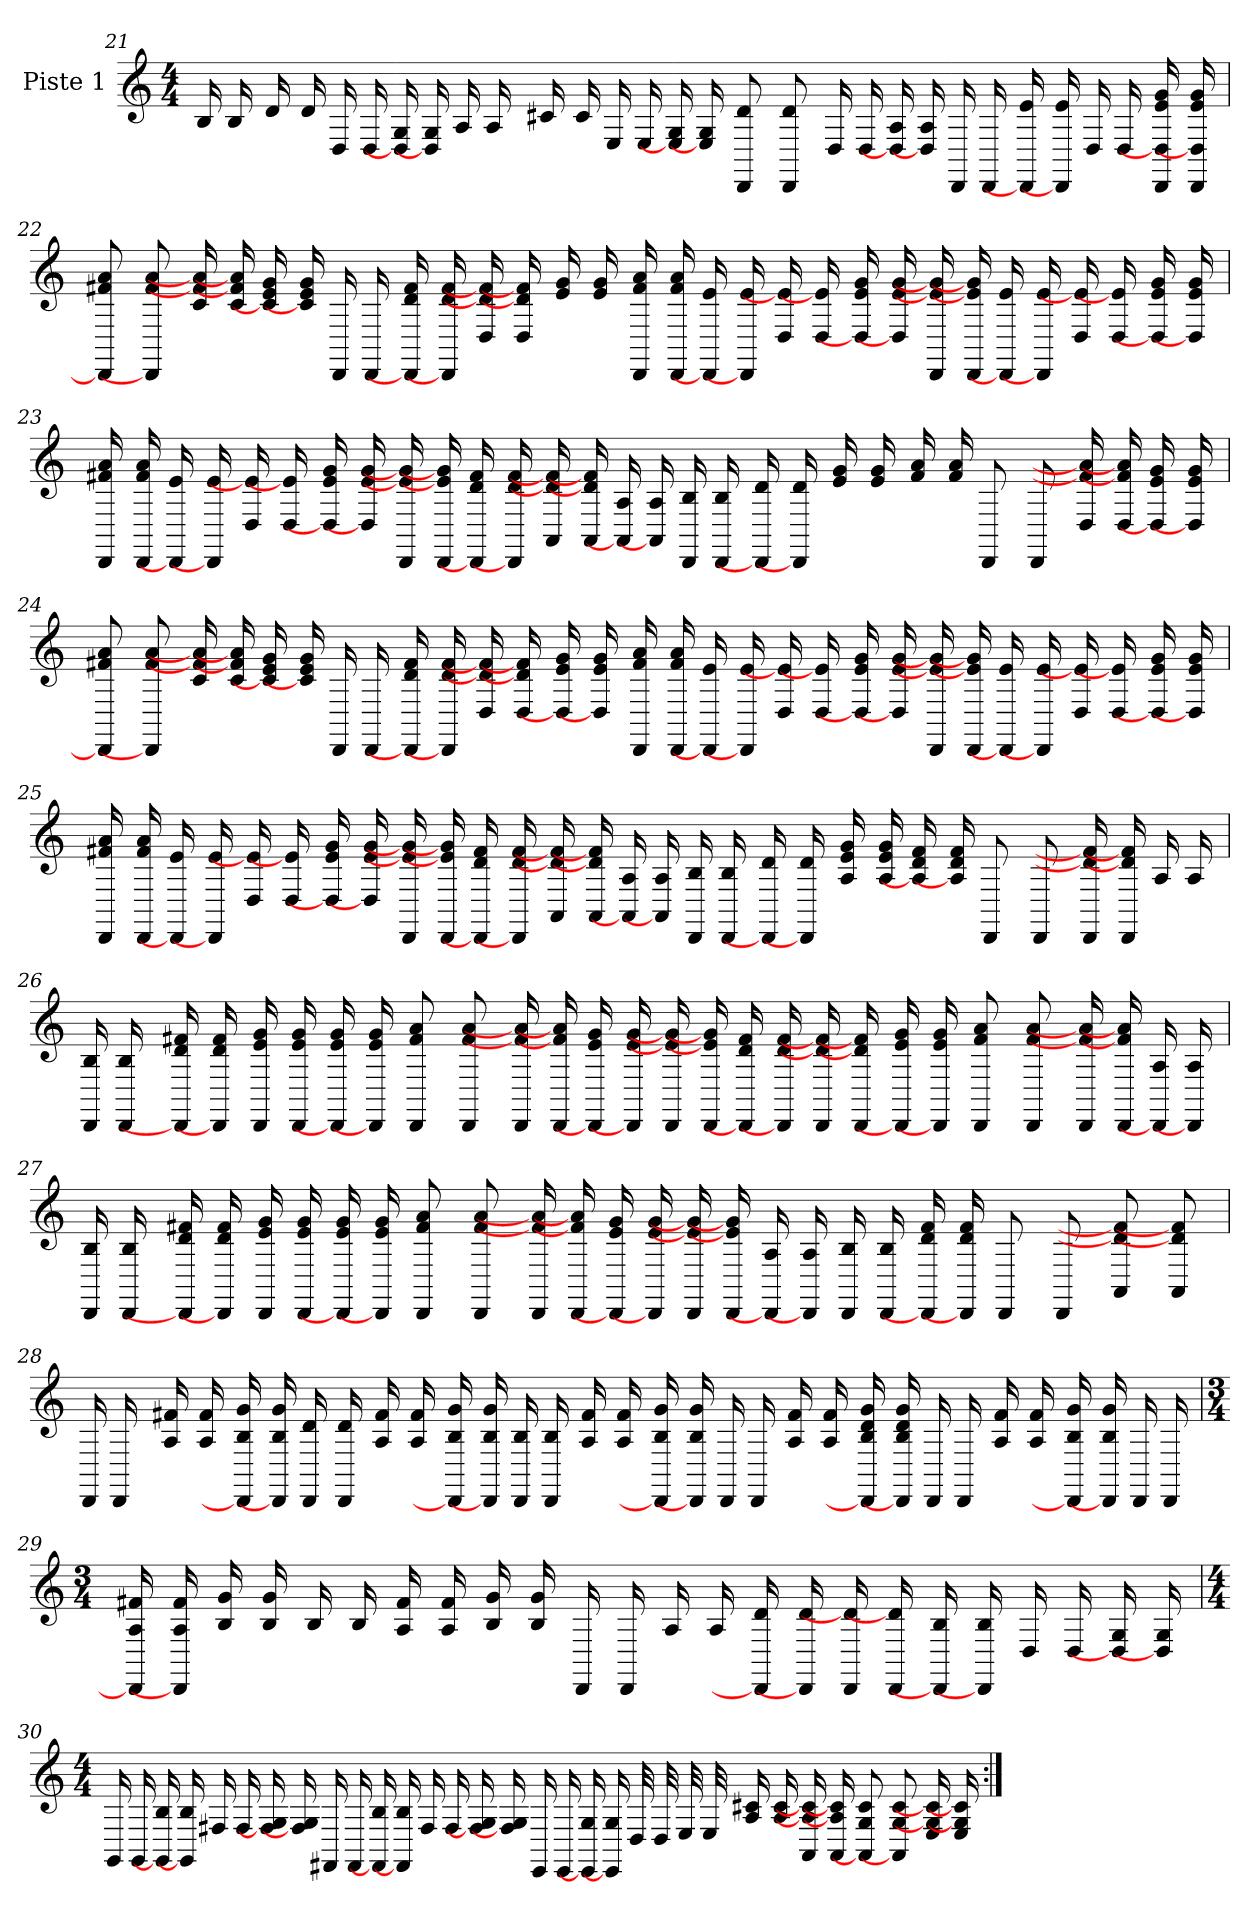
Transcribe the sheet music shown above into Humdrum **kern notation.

**kern
*part1
*staff1
*I"Piste 1
*
*k[]
*M4/4
=21
16B
16B
16d
16d
16D
16D
16G 16D]
16G 16D]
16A
16A
16c#
16c#
16E
16E
16G 16E]
16G 16E]
8d 8DD
8d 8DD
16D
16D
16A 16D]
16A 16D]
16DD
16DD
16e 16DD]
16e 16DD]
16D
16D
16g 16e 16D] 16DD
16g 16e 16D] 16DD
=22
8a 8f# 8DD]
8a 8f# 8DD]
16a] 16f#] 16c
16a] 16f#] 16c
16g 16e 16c]
16g 16e 16c]
16DD
16DD
16f# 16d 16DD]
16f# 16d 16DD]
16f#] 16d] 16D
16f#] 16d] 16D
16g 16e
16g 16e
16a 16f# 16DD
16a 16f# 16DD
16e 16DD]
16e 16DD]
16e] 16D
16e] 16D
16g 16e 16D]
16g 16e 16D]
16g] 16e] 16DD
16g] 16e] 16DD
16e 16DD]
16e 16DD]
16e] 16D
16e] 16D
16g 16e 16D]
16g 16e 16D]
=23
16a 16f# 16DD
16a 16f# 16DD
16e 16DD]
16e 16DD]
16e] 16D
16e] 16D
16g 16e 16D]
16g 16e 16D]
16g] 16e] 16DD
16g] 16e] 16DD
16f# 16d 16DD]
16f# 16d 16DD]
16f#] 16d] 16AA
16f#] 16d] 16AA
16A 16AA]
16A 16AA]
16B 16DD
16B 16DD
16d 16DD]
16d 16DD]
16g 16e
16g 16e
16a 16f#
16a 16f#
8DD
8DD
16a] 16f#] 16D
16a] 16f#] 16D
16g 16e 16D]
16g 16e 16D]
=24
8a 8f# 8DD]
8a 8f# 8DD]
16a] 16f#] 16c
16a] 16f#] 16c
16g 16e 16c]
16g 16e 16c]
16DD
16DD
16f# 16d 16DD]
16f# 16d 16DD]
16f#] 16d] 16D
16f#] 16d] 16D
16g 16e 16D]
16g 16e 16D]
16a 16f# 16DD
16a 16f# 16DD
16e 16DD]
16e 16DD]
16e] 16D
16e] 16D
16g 16e 16D]
16g 16e 16D]
16g] 16e] 16DD
16g] 16e] 16DD
16e 16DD]
16e 16DD]
16e] 16D
16e] 16D
16g 16e 16D]
16g 16e 16D]
=25
16a 16f# 16DD
16a 16f# 16DD
16e 16DD]
16e 16DD]
16e] 16D
16e] 16D
16g 16e 16D]
16g 16e 16D]
16g] 16e] 16DD
16g] 16e] 16DD
16f# 16d 16DD]
16f# 16d 16DD]
16f#] 16d] 16AA
16f#] 16d] 16AA
16A 16AA]
16A 16AA]
16B 16DD
16B 16DD
16d 16DD]
16d 16DD]
16g 16e 16A
16g 16e 16A
16f# 16d 16A]
16f# 16d 16A]
8DD
8DD
16f#] 16d] 16DD
16f#] 16d] 16DD
16A
16A
=26
16B 16DD
16B 16DD
16f# 16d 16DD]
16f# 16d 16DD]
16g 16e 16DD
16g 16e 16DD
16g 16e 16DD]
16g 16e 16DD]
8a 8f# 8DD
8a 8f# 8DD
16a] 16f#] 16DD
16a] 16f#] 16DD
16g 16e 16DD]
16g 16e 16DD]
16g] 16e] 16DD
16g] 16e] 16DD
16f# 16d 16DD]
16f# 16d 16DD]
16f#] 16d] 16DD
16f#] 16d] 16DD
16g 16e 16DD]
16g 16e 16DD]
8a 8f# 8DD
8a 8f# 8DD
16a] 16f#] 16DD
16a] 16f#] 16DD
16A 16DD]
16A 16DD]
=27
16B 16DD
16B 16DD
16f# 16d 16DD]
16f# 16d 16DD]
16g 16e 16DD
16g 16e 16DD
16g 16e 16DD]
16g 16e 16DD]
8a 8f# 8DD
8a 8f# 8DD
16a] 16f#] 16DD
16a] 16f#] 16DD
16g 16e 16DD]
16g 16e 16DD]
16g] 16e] 16DD
16g] 16e] 16DD
16A 16DD]
16A 16DD]
16B 16DD
16B 16DD
16f# 16d 16DD]
16f# 16d 16DD]
8DD
8DD
8f#] 8d] 8AA
8f#] 8d] 8AA
=28
16DD
16DD
16f# 16A
16f# 16A
16g 16B 16DD]
16g 16B 16DD]
16d 16DD
16d 16DD
16f# 16A
16f# 16A
16g 16B 16DD]
16g 16B 16DD]
16B 16DD
16B 16DD
16f# 16A
16f# 16A
16g 16B 16DD]
16g 16B 16DD]
16DD
16DD
16f# 16A
16f# 16A
16g 16d 16B 16DD]
16g 16d 16B 16DD]
16DD
16DD
16f# 16A
16f# 16A
16g 16B 16DD]
16g 16B 16DD]
16DD
16DD
=29
*M3/4
16f# 16A 16DD]
16f# 16A 16DD]
16g 16B
16g 16B
16B
16B
16f# 16A
16f# 16A
16g 16B
16g 16B
16DD
16DD
16A
16A
16d 16DD]
16d 16DD]
16d] 16DD
16d] 16DD
16B 16DD]
16B 16DD]
16D
16D
16G 16D]
16G 16D]
=30
*M4/4
16GG
16GG
16B 16GG]
16B 16GG]
16F#
16F#
16G 16F#]
16G 16F#]
16FF#
16FF#
16B 16FF#]
16B 16FF#]
16F#
16F#
16G 16F#]
16G 16F#]
16EE
16EE
16G 16EE]
16G 16EE]
32D
32D
32E
32E
16c# 16A
16c# 16A
16c#] 16A] 16AA
16c#] 16A] 16AA
8c# 8G 8AA]
8c# 8G 8AA]
16c#] 16G] 16E
16c#] 16G] 16E
=:|!
*-
